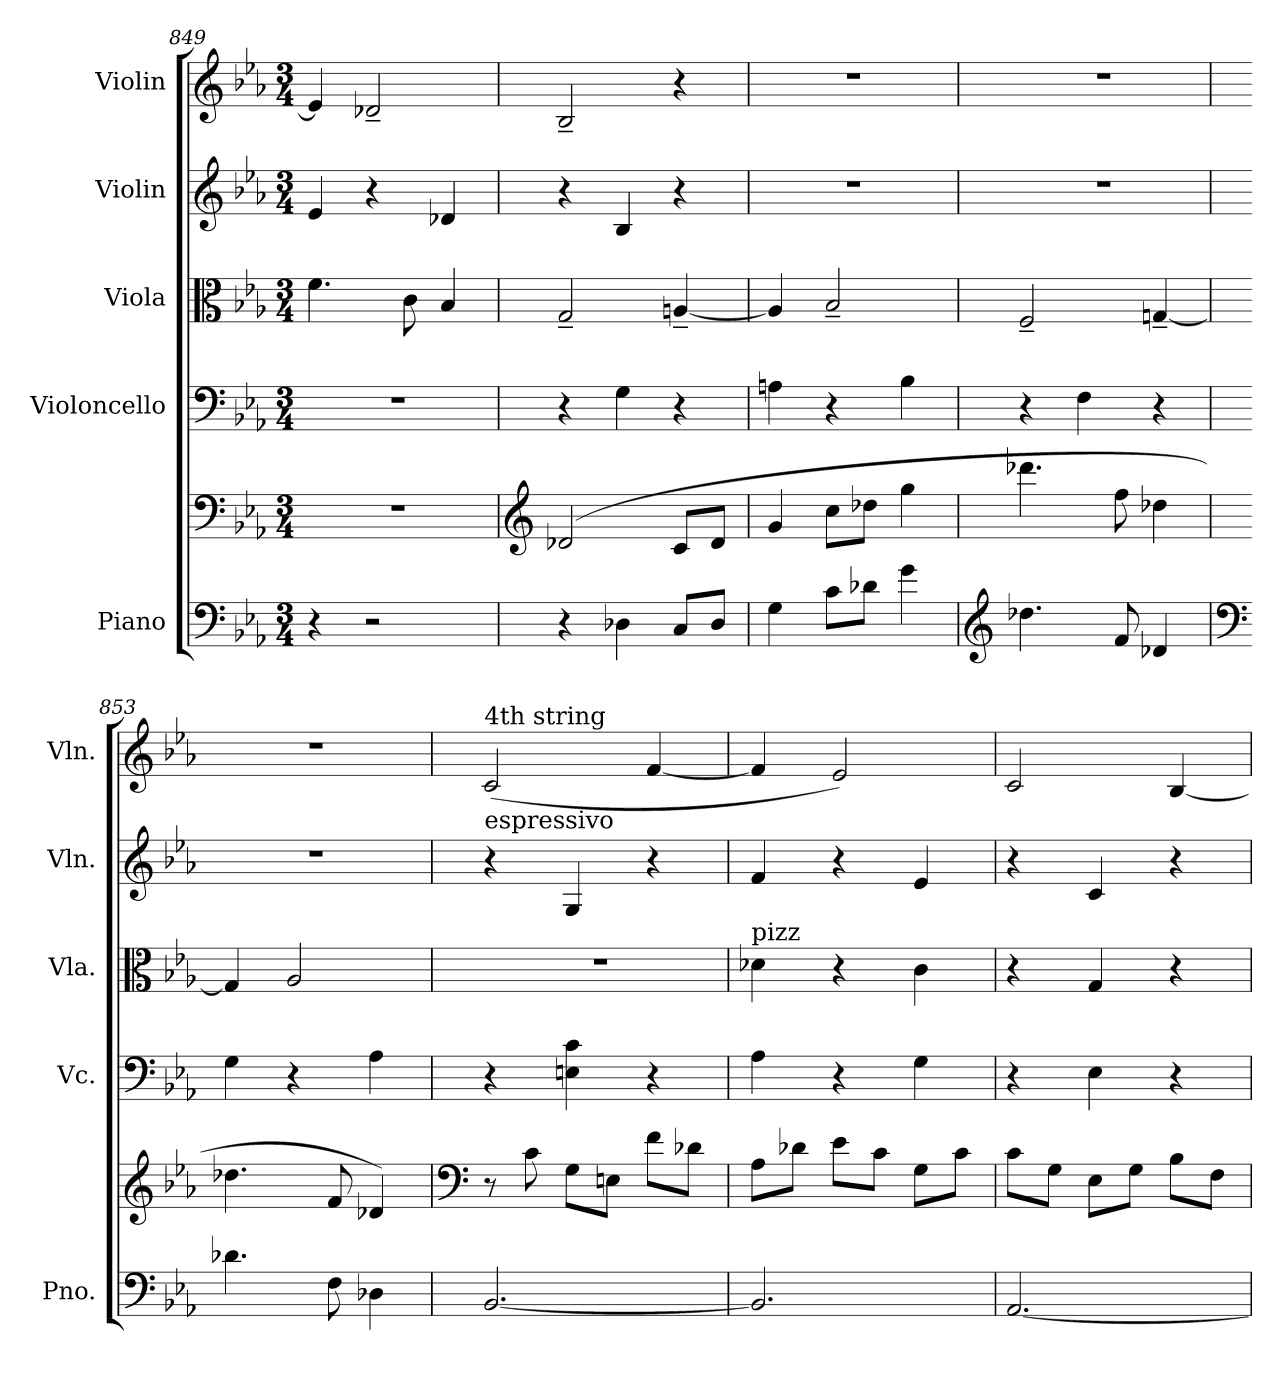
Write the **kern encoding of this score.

**kern	**kern	**kern	**kern	**kern	**kern
*part5	*part5	*part4	*part3	*part2	*part1
*staff6	*staff5	*staff4	*staff3	*staff2	*staff1
*I"Piano	*	*I"Violoncello	*I"Viola	*I"Violin	*I"Violin
*I'Pno.	*	*I'Vc.	*I'Vla.	*I'Vln.	*I'Vln.
!!LO:LB:g=z
*clefF4	*clefF4	*clefF4	*clefC3	*clefG2	*clefG2
*k[b-e-a-]	*k[b-e-a-]	*k[b-e-a-]	*k[b-e-a-]	*k[b-e-a-]	*k[b-e-a-]
*M3/4	*M3/4	*M3/4	*M3/4	*M3/4	*M3/4
=849	=849	=849	=849	=849	=849
4r	2.r	2.r	4.f\	4e-/	4e-/]
2r	.	.	.	4r	2d-X~/
.	.	.	8c\	.	.
.	.	.	4B-/	4d-X/	.
=850	=850	=850	=850	=850	=850
*	*clefG2	*	*	*	*
4r	(2d-X/	4r	2G~/	4r	2B-~/
4D-X\	.	4G\	.	4B-/	.
8C/L	8c/L	4r	[4An~/	4r	4r
8D-/J	8d-/J	.	.	.	.
=851	=851	=851	=851	=851	=851
4G\	4g/	4An\	4A/]	2.r	2.r
8c\L	8cc\L	4r	2B-~/	.	.
8d-X\J	8dd-X\J	.	.	.	.
4g\	4gg\	4B-\	.	.	.
=852	=852	=852	=852	=852	=852
*clefG2	*	*	*	*	*
4.dd-X\	4.ddd-X\	4r	2F~/	2.r	2.r
.	.	4F\	.	.	.
8f/	8ff\	.	.	.	.
4d-X/	4dd-X\	4r	[4Gn~/	.	.
=853	=853	=853	=853	=853	=853
*clefF4	*	*	*	*	*
4.d-X\	4.dd-X\	4G\	4G/]	2.r	2.r
.	.	4r	2A-/	.	.
8F\	8f/	.	.	.	.
4D-X\	4d-X/)	4A-\	.	.	.
!!LO:PB:g=z
=854	=854	=854	=854	=854	=854
*	*clefF4	*	*	*	*
!	!	!	!	!	!LO:TX:b:t=espressivo
!	!	!	!	!	!LO:TX:a:t=4th string
[2.BB-/	8r	4r	2.r	4r	(2c/
.	8c\	.	.	.	.
.	8G\L	4En\ 4c\	.	4G/	.
.	8En\J	.	.	.	.
.	8f\L	4r	.	4r	[4f/
.	8d-X\J	.	.	.	.
=855	=855	=855	=855	=855	=855
!	!	!	!LO:TX:a:t=pizz	!	!
2.BB-/]	8A-\L	4A-\	4d-X\	4f/	4f/]
.	8d-X\J	.	.	.	.
.	8e-\L	4r	4r	4r	2e-/)
.	8c\J	.	.	.	.
.	8G\L	4G\	4c\	4e-/	.
.	8c\J	.	.	.	.
=856	=856	=856	=856	=856	=856
[2.AA-/	8c\L	4r	4r	4r	2c/
.	8G\J	.	.	.	.
.	8E-\L	4E-\	4G/	4c/	.
.	8G\J	.	.	.	.
.	8B-\L	4r	4r	4r	[4B-/
.	8F\J	.	.	.	.
=	=	=	=	=	=
*-	*-	*-	*-	*-	*-
